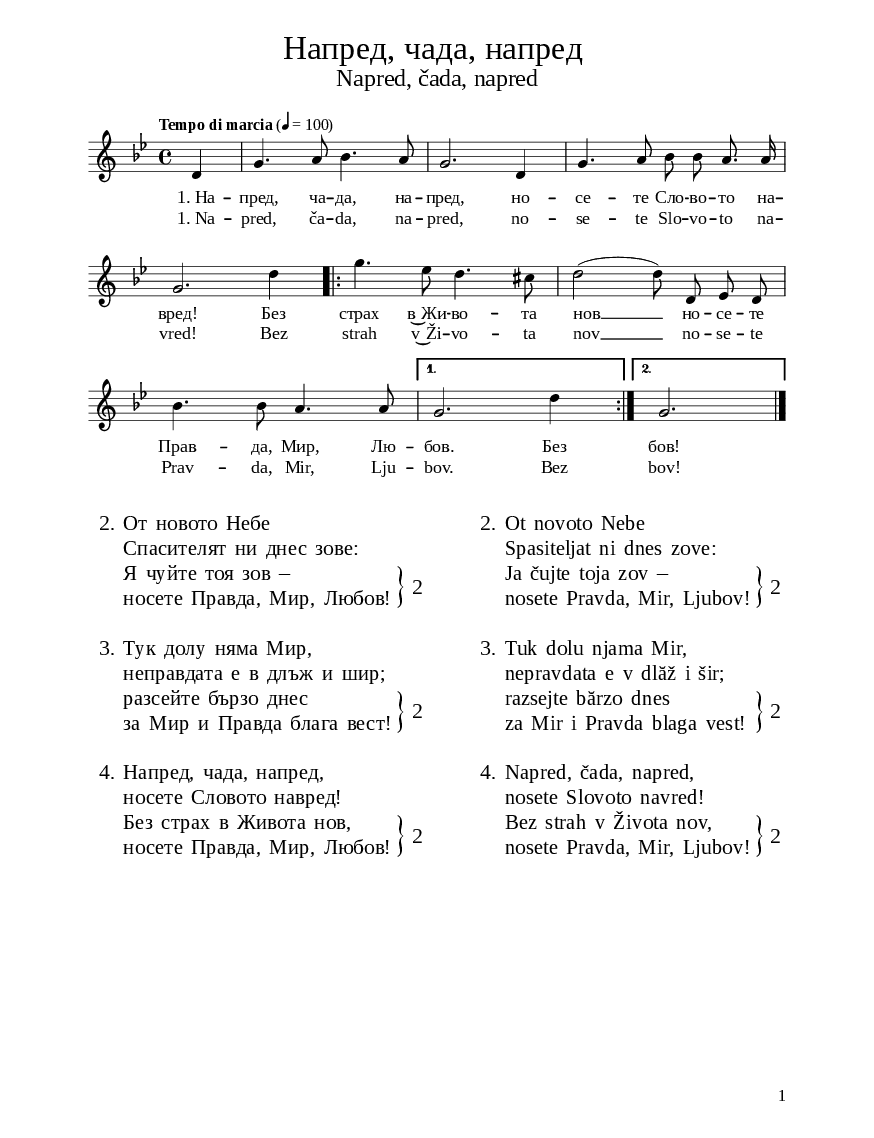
\version "2.24.2"

% include paper part and global functions
\include "include/globals.ily"

"rightBraces048" = \markup {
  \column {
    % repeat braces
    \translate #'(0 . -5.5 )
    \right-brace #20

    \translate #'(0 . -10.0 )
    \right-brace #20

    \translate #'(0 . -10.0 )
    \right-brace #20
  }
  \column {
    % repeat numbers
    \translate #'(0 . -6.1 )
    2

    \translate #'(0 . -12.0 )
    2

    \translate #'(0 . -12.0 )
    2
  }
}

\bookpart {
  \label #'ref048
  \tocItem \markup "Напред, чада, напред – Napred, čada, napred"
  \include "include/bookpart-paper.ily"
  \score {
    \include "include/score-layout.ily"

    \new Voice \absolute  {
      \clef treble
      \key g \minor
      \time 4/4
      \tempoFunc "Tempo di marcia" 4 "100"
      \autoBeamOff
      \partial 4
      \autoBeamOff
      d'4 | g'4. a'8 bes'4. a'8 | g'2. d'4 | g'4. a'8 bes'8 bes'8 a'8. a'16| \break
      g'2. d''4 | \repeat volta 2 {
        g''4. es''8 d''4. cis''8 | d''2 ( d''8 ) d'8 es'8 d'8 | \break
        bes'4. bes'8 a'4. a'8 |
      } \alternative  { { g'2. d''4 | }  { g'2. } } \bar "|."
    }

    \addlyrics {
      "1. На" -- пред, ча -- да, на -- пред, но -- се -- те Сло -- во -- то на --
      вред! Без страх в~Жи -- во -- та нов __  но -- се -- те
      Прав -- да, Мир, Лю -- бов. Без бов!
    }

     \addlyrics {
      "1. Na" -- pred, ča -- da, na -- pred, no -- se -- te Slo -- vo -- to na --
      vred! Bez strah v~Ži -- vo -- ta nov __  no -- se -- te
      Prav -- da, Mir, Lju -- bov. Bez bov!
    }



    \header {
      title = \titleFunc "Напред, чада, напред " "Napred, čada, napred"
    }

    \midi{}

  } % score

  \markup \fontsize #bgCoupletFontSize {
    \hspace #1
    \override #`(baseline-skip . ,bgCoupletBaselineSkip)
    \column {
      \line {   2. От новото Небе }

      \line {   "   " Спасителят ни днес зове: }

      \line {   "   " Я чуйте тоя зов –}

      \line {   "   " носете Правда, Мир, Любов!}

      \line {   "   "}

      \line {   3.  Тук долу няма Mир,}

      \line {   "   " неправдата е в длъж и шир;}

      \line {   "   " разсейте бързо днес }

      \line {   "   " за Мир и Правда блага вест!}

      \line {   "   "}

      \line {   4.  Напред, чада, напред,}

      \line {   "   " носете Словото навред!}

      \line {   "   " Без страх в Живота нов,}

      \line {   "   " носете Правда, Мир, Любов!}
    }  \"rightBraces048"

    \hspace #5
    \override #`(baseline-skip . ,bgCoupletBaselineSkip)
  \column {
      \line {   2. Ot novoto Nebe }

      \line {   "   " Spasiteljat ni dnes zove: }

      \line {   "   " Ja čujte toja zov –}

      \line {   "   " nosete Pravda, Mir, Ljubov!}

      \line {   "   "}

      \line {   3.  Tuk dolu njama Mir,}

      \line {   "   " nepravdata e v dlăž i šir;}

      \line {   "   " razsejte bărzo dnes }

      \line {   "   " za Mir i Pravda blaga vest!}

      \line {   "   "}

      \line {   4.  Napred, čada, napred,}

      \line {   "   " nosete Slovoto navred!}

      \line {   "   " Bez strah v Života nov,}

      \line {   "   " nosete Pravda, Mir, Ljubov!}
    }  %column
    \"rightBraces048"
  } % markup

  \pageBreak

  % include foreign translation(s) of the song
  \version "2.24.2"

\markup \fill-line { \fontsize #deTitleFontSize "Vorwärts, Kinder, vorwärts" }
\markup \null
\markup \null
\markup \fontsize #deCoupletFontSize {
  \hspace #10
  \override #`(baseline-skip . ,deCoupletBaselineSkip)

  \column {

    \line { 1. Vorwärts, Kinder, vorwärts,}
    \line { "   "bringt das Wort überall hin! }

    \line { "   "Ohne Angst im neuen Leben bringt}

    \line { "   "Gerechtigkeit, Frieden, Liebe!}


    \line { " " }
    \line { 2. Vom neuen Himmel aus}

    \line { "   "ruft uns heute der Erlöser.}

    \line { "   "Hört diesen Ruf, }

    \line { "   "bringt Gerechtigkeit, Frieden, Liebe!}


    \line { " " }
    \line { 3. Hier unten gibt es keinen Frieden, }

    \line { "   "Ungerechtigkeit ist weit und breit.}

    \line { "   "Verbreitet heute schnell }

    \line { "   "die gute Nachricht von Frieden und Gerechtigkeit!}

    \line { " " }
    \line { 4. Vorwärts, Kinder, vorwärts,}

    \line { "   "bringt das Wort überall hin! }

    \line { "   "Ohne Angst im neuen Leben bringt}

    \line { "   "Gerechtigkeit, Frieden, Liebe!}
  }
}


} % bookpart
